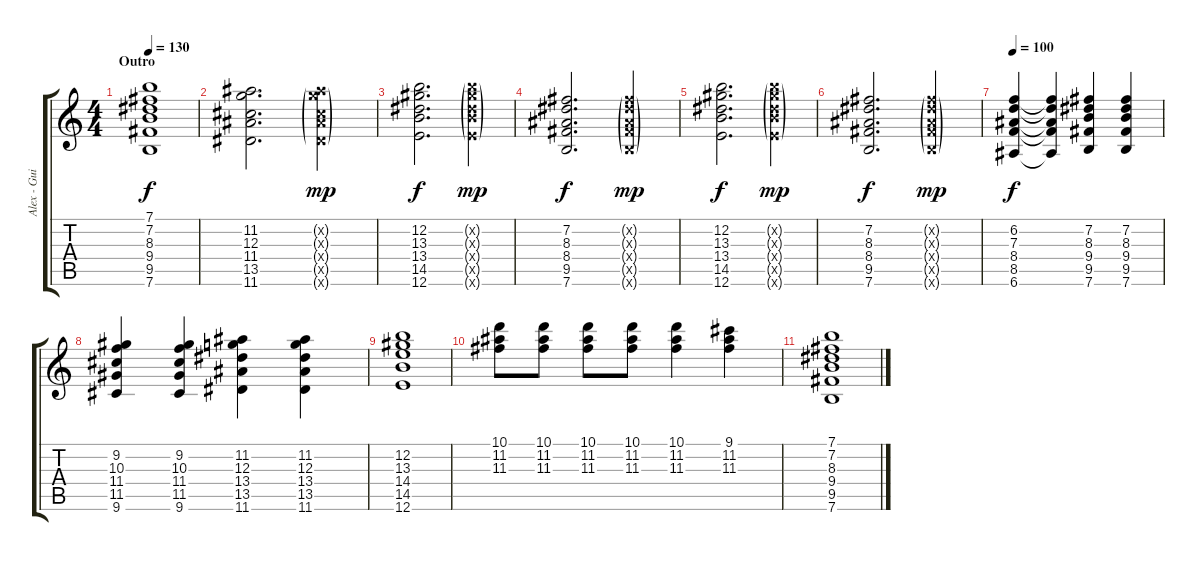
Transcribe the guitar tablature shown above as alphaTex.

\track ("Alex - Guitar" "Alex - Gui") {instrument electricguitarclean}
\staff {score tabs}
\tuning (E4 B3 G3 D3 A2 E2) {hide}
\ts (4 4)
\section ("" "Outro")
\tempo 130
\clef g2
\ks c
(7.1 7.2 8.3 9.4 9.5 7.6).1{dy f instrument electricguitarclean} |
(11.2 12.3 11.4 13.5 11.6).2{d} (11.2{g x} 12.3{g x} 11.4{g x} 13.5{g x} 11.6{g x}).4{dy mp} |
(12.2 13.3 13.4 14.5 12.6).2{d dy f} (12.2{g x} 13.3{g x} 13.4{g x} 14.5{g x} 12.6{g x}).4{dy mp} |
(7.2 8.3 8.4 9.5 7.6).2{d dy f} (7.2{g x} 8.3{g x} 8.4{g x} 9.5{g x} 7.6{g x}).4{dy mp} |
(12.2 13.3 13.4 14.5 12.6).2{d dy f} (12.2{g x} 13.3{g x} 13.4{g x} 14.5{g x} 12.6{g x}).4{dy mp} |
(7.2 8.3 8.4 9.5 7.6).2{d dy f} (7.2{g x} 8.3{g x} 8.4{g x} 9.5{g x} 7.6{g x}).4{dy mp} |
\tempo 100
(6.2 7.3 8.4 8.5 6.6).4{dy f} (6.2{t} 7.3{t} 8.4{t} 8.5{t} 6.6{t}).4 (7.2 8.3 9.4 9.5 7.6).4 (7.2 8.3 9.4 9.5 7.6).4 |
(9.2 10.3 11.4 11.5 9.6).4 (9.2 10.3 11.4 11.5 9.6).4 (11.2 12.3 13.4 13.5 11.6).4 (11.2 12.3 13.4 13.5 11.6).4 |
(12.2 13.3 14.4 14.5 12.6).1 |
(10.1 11.2 11.3).8 (10.1 11.2 11.3).8 (10.1 11.2 11.3).8 (10.1 11.2 11.3).8 (10.1 11.2 11.3).4 (9.1 11.2 11.3).4 |
(7.1 7.2 8.3 9.4 9.5 7.6).1
